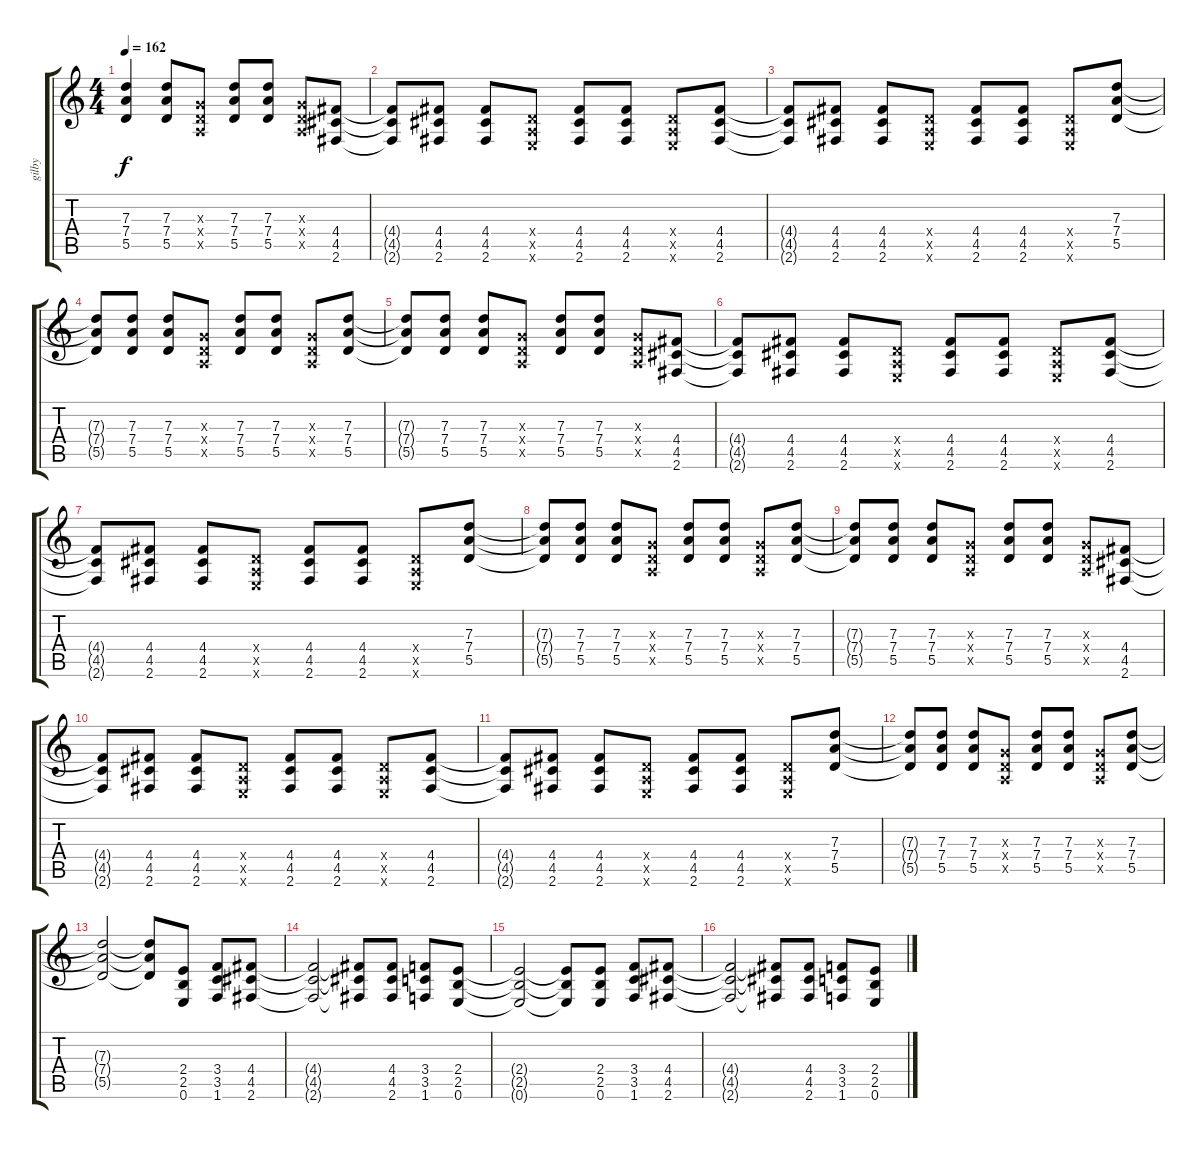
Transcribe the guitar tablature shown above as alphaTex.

\track ("gilby" "gilby") {instrument overdrivenguitar}
\staff {score tabs}
\tuning (E4 B3 G3 D3 A2 E2) {hide}
\ts (4 4)
\tempo 162
\clef g2
\ks c
(7.3{t} 7.4{t} 5.5{t}).4{dy f} (7.3 7.4 5.5).8 (0.3{x} 0.4{x} 0.5{x}).8 (7.3 7.4 5.5).8 (7.3 7.4 5.5).8 (0.3{x} 0.4{x} 0.5{x}).8 (4.4 4.5 2.6).8 |
(4.4{t} 4.5{t} 2.6{t}).8 (4.4 4.5 2.6).8 (4.4 4.5 2.6).8 (0.4{x} 0.5{x} 0.6{x}).8 (4.4 4.5 2.6).8 (4.4 4.5 2.6).8 (0.4{x} 0.5{x} 0.6{x}).8 (4.4 4.5 2.6).8 |
(4.4{t} 4.5{t} 2.6{t}).8 (4.4 4.5 2.6).8 (4.4 4.5 2.6).8 (0.4{x} 0.5{x} 0.6{x}).8 (4.4 4.5 2.6).8 (4.4 4.5 2.6).8 (0.4{x} 0.5{x} 0.6{x}).8 (7.3 7.4 5.5).8 |
(7.3{t} 7.4{t} 5.5{t}).8 (7.3 7.4 5.5).8 (7.3 7.4 5.5).8 (0.3{x} 0.4{x} 0.5{x}).8 (7.3 7.4 5.5).8 (7.3 7.4 5.5).8 (0.3{x} 0.4{x} 0.5{x}).8 (7.3 7.4 5.5).8 |
(7.3{t} 7.4{t} 5.5{t}).8 (7.3 7.4 5.5).8 (7.3 7.4 5.5).8 (0.3{x} 0.4{x} 0.5{x}).8 (7.3 7.4 5.5).8 (7.3 7.4 5.5).8 (0.3{x} 0.4{x} 0.5{x}).8 (4.4 4.5 2.6).8 |
(4.4{t} 4.5{t} 2.6{t}).8 (4.4 4.5 2.6).8 (4.4 4.5 2.6).8 (0.4{x} 0.5{x} 0.6{x}).8 (4.4 4.5 2.6).8 (4.4 4.5 2.6).8 (0.4{x} 0.5{x} 0.6{x}).8 (4.4 4.5 2.6).8 |
(4.4{t} 4.5{t} 2.6{t}).8 (4.4 4.5 2.6).8 (4.4 4.5 2.6).8 (0.4{x} 0.5{x} 0.6{x}).8 (4.4 4.5 2.6).8 (4.4 4.5 2.6).8 (0.4{x} 0.5{x} 0.6{x}).8 (7.3 7.4 5.5).8 |
(7.3{t} 7.4{t} 5.5{t}).8 (7.3 7.4 5.5).8 (7.3 7.4 5.5).8 (0.3{x} 0.4{x} 0.5{x}).8 (7.3 7.4 5.5).8 (7.3 7.4 5.5).8 (0.3{x} 0.4{x} 0.5{x}).8 (7.3 7.4 5.5).8 |
(7.3{t} 7.4{t} 5.5{t}).8 (7.3 7.4 5.5).8 (7.3 7.4 5.5).8 (0.3{x} 0.4{x} 0.5{x}).8 (7.3 7.4 5.5).8 (7.3 7.4 5.5).8 (0.3{x} 0.4{x} 0.5{x}).8 (4.4 4.5 2.6).8 |
(4.4{t} 4.5{t} 2.6{t}).8 (4.4 4.5 2.6).8 (4.4 4.5 2.6).8 (0.4{x} 0.5{x} 0.6{x}).8 (4.4 4.5 2.6).8 (4.4 4.5 2.6).8 (0.4{x} 0.5{x} 0.6{x}).8 (4.4 4.5 2.6).8 |
(4.4{t} 4.5{t} 2.6{t}).8 (4.4 4.5 2.6).8 (4.4 4.5 2.6).8 (0.4{x} 0.5{x} 0.6{x}).8 (4.4 4.5 2.6).8 (4.4 4.5 2.6).8 (0.4{x} 0.5{x} 0.6{x}).8 (7.3 7.4 5.5).8 |
(7.3{t} 7.4{t} 5.5{t}).8 (7.3 7.4 5.5).8 (7.3 7.4 5.5).8 (0.3{x} 0.4{x} 0.5{x}).8 (7.3 7.4 5.5).8 (7.3 7.4 5.5).8 (0.3{x} 0.4{x} 0.5{x}).8 (7.3 7.4 5.5).8 |
(7.3{t} 7.4{t} 5.5{t}).2 (7.3{t} 7.4{t} 5.5{t}).8 (2.4 2.5 0.6).8 (3.4 3.5 1.6).8 (4.4 4.5 2.6).8 |
(4.4{t} 4.5{t} 2.6{t}).2 (4.4{t} 4.5{t} 2.6{t}).8 (4.4 4.5 2.6).8 (3.4 3.5 1.6).8 (2.4 2.5 0.6).8 |
(2.4{t} 2.5{t} 0.6{t}).2 (2.4{t} 2.5{t} 0.6{t}).8 (2.4 2.5 0.6).8 (3.4 3.5 1.6).8 (4.4 4.5 2.6).8 |
(4.4{t} 4.5{t} 2.6{t}).2 (4.4{t} 4.5{t} 2.6{t}).8 (4.4 4.5 2.6).8 (3.4 3.5 1.6).8 (2.4 2.5 0.6).8
